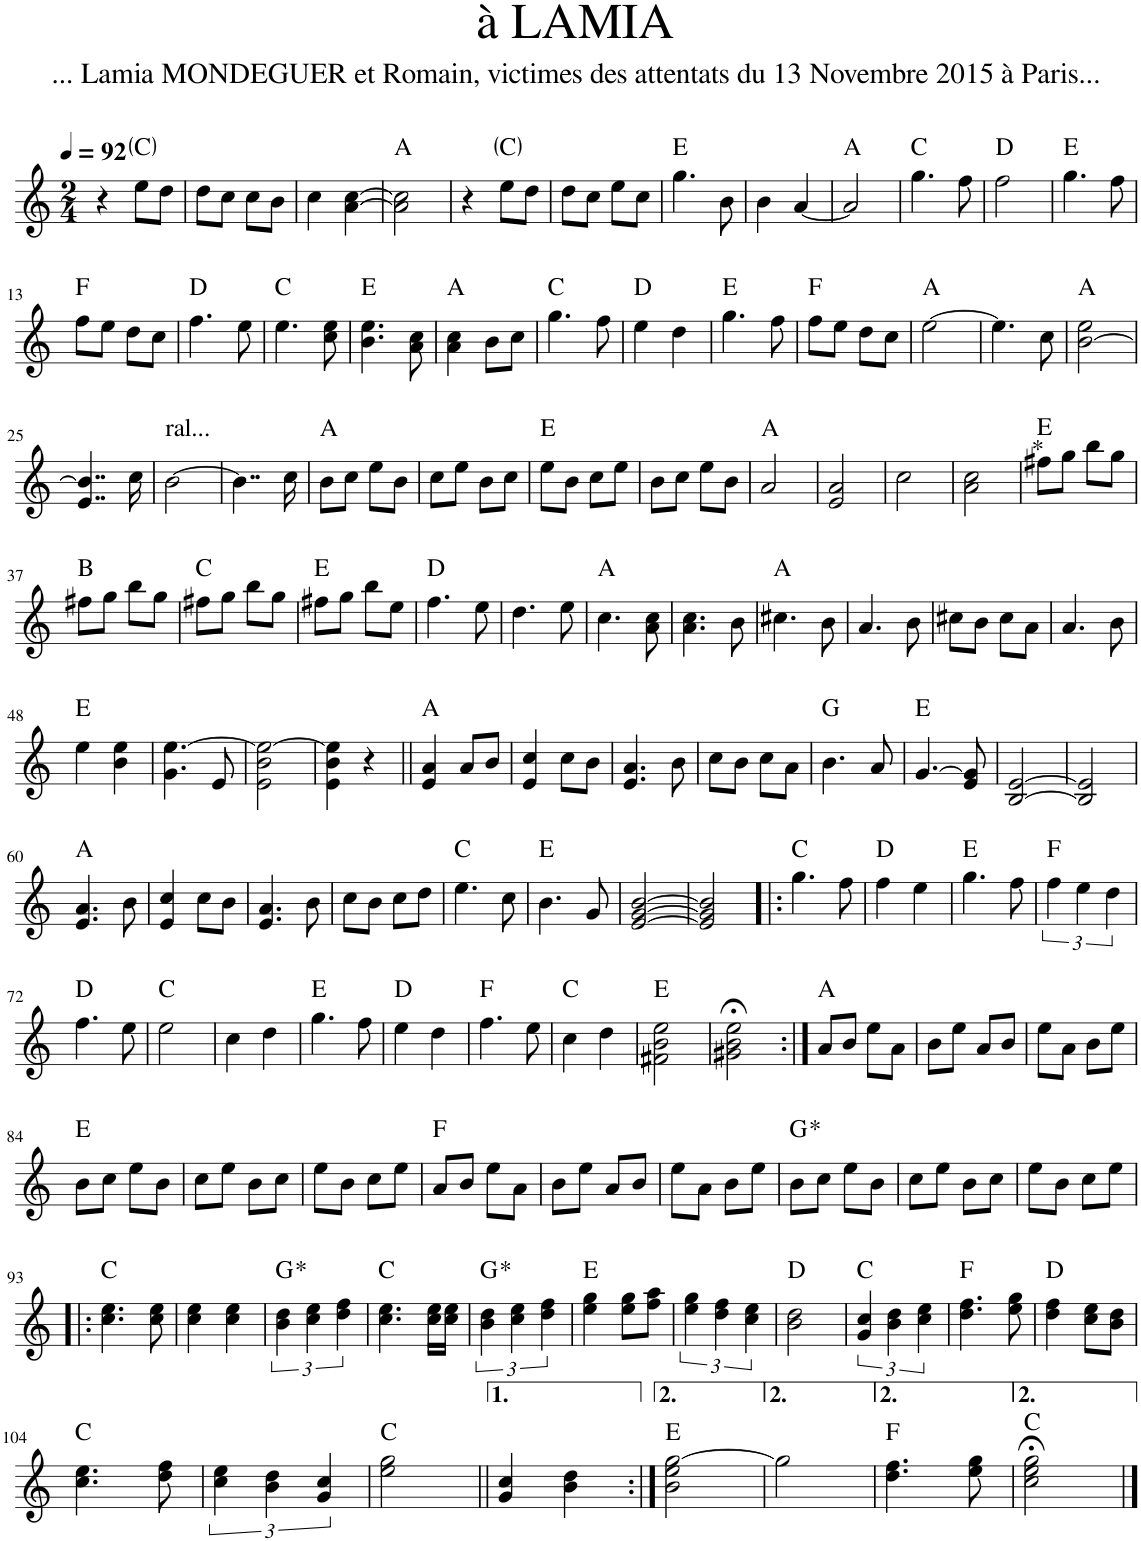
**kern	**harte
*part1	*part1
*staff1	*
*I"Piano	*
*I'Pno.	*
*clefG2	*
*k[]	*
*M2/4	*
*MM92	*
=1	=1
4r	.
8ee\L	C:maj
8dd\J	.
=2	=2
8dd\L	.
8cc\J	.
8cc\L	.
8b\J	.
=3	=3
4cc\	.
[>4a\ [4cc\	.
=4	=4
2a\] 2cc\]	A:maj
=5	=5
4r	.
8ee\L	C:maj
8dd\J	.
=6	=6
8dd\L	.
8cc\J	.
8ee\L	.
8cc\J	.
=7	=7
4.gg\	E:maj
8b\	.
=8	=8
4b\	.
[4a/	.
=9	=9
2a/]	A:maj
=10	=10
4.gg\	C:maj
8ff\	.
=11	=11
2ff\	D:maj
=12	=12
4.gg\	E:maj
8ff\	.
!!LO:LB:g=z
=13	=13
8ff\L	F:maj
8ee\J	.
8dd\L	.
8cc\J	.
=14	=14
4.ff\	D:maj
8ee\	.
=15	=15
4.ee\	C:maj
8cc\ 8ee\	.
=16	=16
4.b\ 4.ee\	E:maj
8a\ 8cc\	.
=17	=17
4a\ 4cc\	A:maj
8b\L	.
8cc\J	.
=18	=18
4.gg\	C:maj
8ff\	.
=19	=19
4ee\	D:maj
4dd\	.
=20	=20
4.gg\	E:maj
8ff\	.
=21	=21
8ff\L	F:maj
8ee\J	.
8dd\L	.
8cc\J	.
=22	=22
[2ee\	A:maj
=23	=23
4.ee\]	.
8cc\	.
=24	=24
[>2b\ 2ee\	A:maj
!!LO:LB:g=z
=25	=25
4..e/ 4..b/]	.
16cc\	.
=26	=26
!	!LO:H:kt=ral...
[2b\	N
=27	=27
4..b\]	.
16cc\	.
=28	=28
8b\L	A:maj
8cc\J	.
8ee\L	.
8b\J	.
=29	=29
8cc\L	.
8ee\J	.
8b\L	.
8cc\J	.
=30	=30
8ee\L	E:maj
8b\J	.
8cc\L	.
8ee\J	.
=31	=31
8b\L	.
8cc\J	.
8ee\L	.
8b\J	.
=32	=32
2a/	A:maj
=33	=33
2e/ 2a/	.
=34	=34
2cc\	.
=35	=35
2a\ 2cc\	.
=36	=36
!	!LO:H:n=1:kt=*
8ff#X\L	N E:maj
8gg\J	.
8bb\L	.
8gg\J	.
!!LO:LB:g=z
=37	=37
8ff#X\L	B:maj
8gg\J	.
8bb\L	.
8gg\J	.
=38	=38
8ff#X\L	C:maj
8gg\J	.
8bb\L	.
8gg\J	.
=39	=39
8ff#X\L	E:maj
8gg\J	.
8bb\L	.
8ee\J	.
=40	=40
4.ff\	D:maj
8ee\	.
=41	=41
4.dd\	.
8ee\	.
=42	=42
4.cc\	A:maj
8a\ 8cc\	.
=43	=43
4.a\ 4.cc\	.
8b\	.
=44	=44
4.cc#X\	A:maj
8b\	.
=45	=45
4.a/	.
8b\	.
=46	=46
8cc#X\L	.
8b\J	.
8cc#\L	.
8a\J	.
=47	=47
4.a/	.
8b\	.
!!LO:LB:g=z
=48	=48
4ee\	E:maj
4b\ 4ee\	.
=49	=49
4.g\ [4.ee\	.
8e/	.
=50	=50
2e\ 2b\ 2ee\_	.
=51	=51
4e\ 4b\ 4ee\]	.
4r	.
=52||	=52||
4e/ 4a/	A:maj
8a/L	.
8b/J	.
=53	=53
4e/ 4cc/	.
8cc\L	.
8b\J	.
=54	=54
4.e/ 4.a/	.
8b\	.
=55	=55
8cc\L	.
8b\J	.
8cc\L	.
8a\J	.
=56	=56
4.b\	G:maj
8a/	.
=57	=57
[>4.g/	E:maj
8e/ 8g/]	.
=58	=58
[>2B/ [2e/	.
=59	=59
2B/] 2e/]	.
!!LO:LB:g=z
=60	=60
4.e/ 4.a/	A:maj
8b\	.
=61	=61
4e/ 4cc/	.
8cc\L	.
8b\J	.
=62	=62
4.e/ 4.a/	.
8b\	.
=63	=63
8cc\L	.
8b\J	.
8cc\L	.
8dd\J	.
=64	=64
4.ee\	C:maj
8cc\	.
=65	=65
4.b\	E:maj
8g/	.
=66	=66
[>2e/ [>2g/ [2b/	.
=67	=67
2e/] 2g/] 2b/]	.
=68!|:	=68!|:
4.gg\	C:maj
8ff\	.
=69	=69
4ff\	D:maj
4ee\	.
=70	=70
4.gg\	E:maj
8ff\	.
=71	=71
6ff\	F:maj
6ee\	.
6dd\	.
!!LO:LB:g=z
=72	=72
4.ff\	D:maj
8ee\	.
=73	=73
2ee\	C:maj
=74	=74
4cc\	.
4dd\	.
=75	=75
4.gg\	E:maj
8ff\	.
=76	=76
4ee\	D:maj
4dd\	.
=77	=77
4.ff\	F:maj
8ee\	.
=78	=78
4cc\	C:maj
4dd\	.
=79	=79
2f#X\ 2b\ 2ee\	E:maj
=80	=80
2g#X\;< 2b\;< 2ee\;<	.
=81:|!	=81:|!
8a/L	A:maj
8b/J	.
8ee\L	.
8a\J	.
=82	=82
8b\L	.
8ee\J	.
8a/L	.
8b/J	.
=83	=83
8ee\L	.
8a\J	.
8b\L	.
8ee\J	.
!!LO:LB:g=z
=84	=84
8b\L	E:maj
8cc\J	.
8ee\L	.
8b\J	.
=85	=85
8cc\L	.
8ee\J	.
8b\L	.
8cc\J	.
=86	=86
8ee\L	.
8b\J	.
8cc\L	.
8ee\J	.
=87	=87
8a/L	F:maj
8b/J	.
8ee\L	.
8a\J	.
=88	=88
8b\L	.
8ee\J	.
8a/L	.
8b/J	.
=89	=89
8ee\L	.
8a\J	.
8b\L	.
8ee\J	.
=90	=90
!	!LO:H:kt=*
8b\L	.
8cc\J	.
8ee\L	.
8b\J	.
=91	=91
8cc\L	.
8ee\J	.
8b\L	.
8cc\J	.
=92	=92
8ee\L	.
8b\J	.
8cc\L	.
8ee\J	.
!!LO:LB:g=z
=93!|:	=93!|:
4.cc\ 4.ee\	C:maj
8cc\ 8ee\	.
=94	=94
4cc\ 4ee\	.
4cc\ 4ee\	.
=95	=95
!	!LO:H:kt=*
6b\ 6dd\	.
6cc\ 6ee\	.
6dd\ 6ff\	.
=96	=96
4.cc\ 4.ee\	C:maj
16cc\ 16ee\LL	.
16cc\ 16ee\JJ	.
=97	=97
!	!LO:H:kt=*
6b\ 6dd\	.
6cc\ 6ee\	.
6dd\ 6ff\	.
=98	=98
4ee\ 4gg\	E:maj
8ee\ 8gg\L	.
8ff\ 8aa\J	.
=99	=99
6ee\ 6gg\	.
6dd\ 6ff\	.
6cc\ 6ee\	.
=100	=100
2b\ 2dd\	D:maj
=101	=101
6g/ 6cc/	C:maj
6b\ 6dd\	.
6cc\ 6ee\	.
=102	=102
4.dd\ 4.ff\	F:maj
8ee\ 8gg\	.
=103	=103
4dd\ 4ff\	D:maj
8cc\ 8ee\L	.
8b\ 8dd\J	.
!!LO:LB:g=z
=104	=104
4.cc\ 4.ee\	C:maj
8dd\ 8ff\	.
=105	=105
6cc\ 6ee\	.
6b\ 6dd\	.
6g/ 6cc/	.
=106	=106
2ee\ 2gg\	C:maj
=107||	=107||
4g/ 4cc/	.
4b\ 4dd\	.
=108:|!	=108:|!
2b\ 2ee\ [2gg\	E:maj
=109	=109
2gg\]	.
=110	=110
4.dd\ 4.ff\	F:maj
8ee\ 8gg\	.
=111	=111
2cc\;< 2ee\;< 2gg\;<	C:maj
==	==
*-	*-
